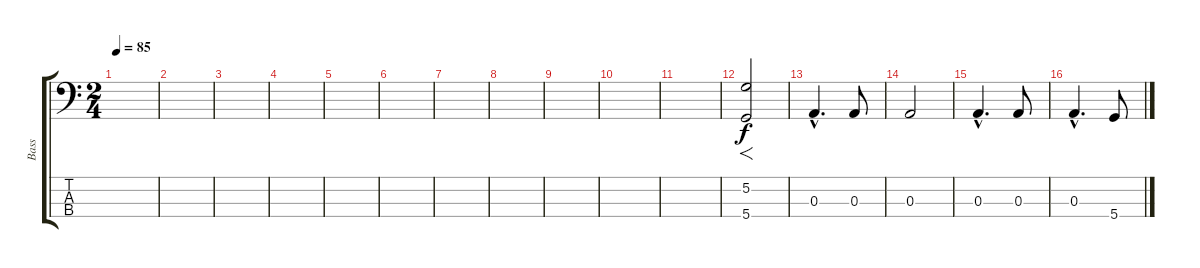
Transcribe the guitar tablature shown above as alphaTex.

\track ("Bass" "Bass") {instrument fretlessbass}
\staff {score tabs}
\tuning (G2 D2 A1 D1) {hide}
\ts (2 4)
\tempo 85
\clef f4
\ks c
|
|
|
|
|
|
|
|
|
|
|
(5.2 5.4).2{f} |
0.3{hac}.4{d} 0.3.8 |
0.3.2 |
0.3{hac}.4{d} 0.3.8 |
0.3{hac}.4{d} 5.4.8
